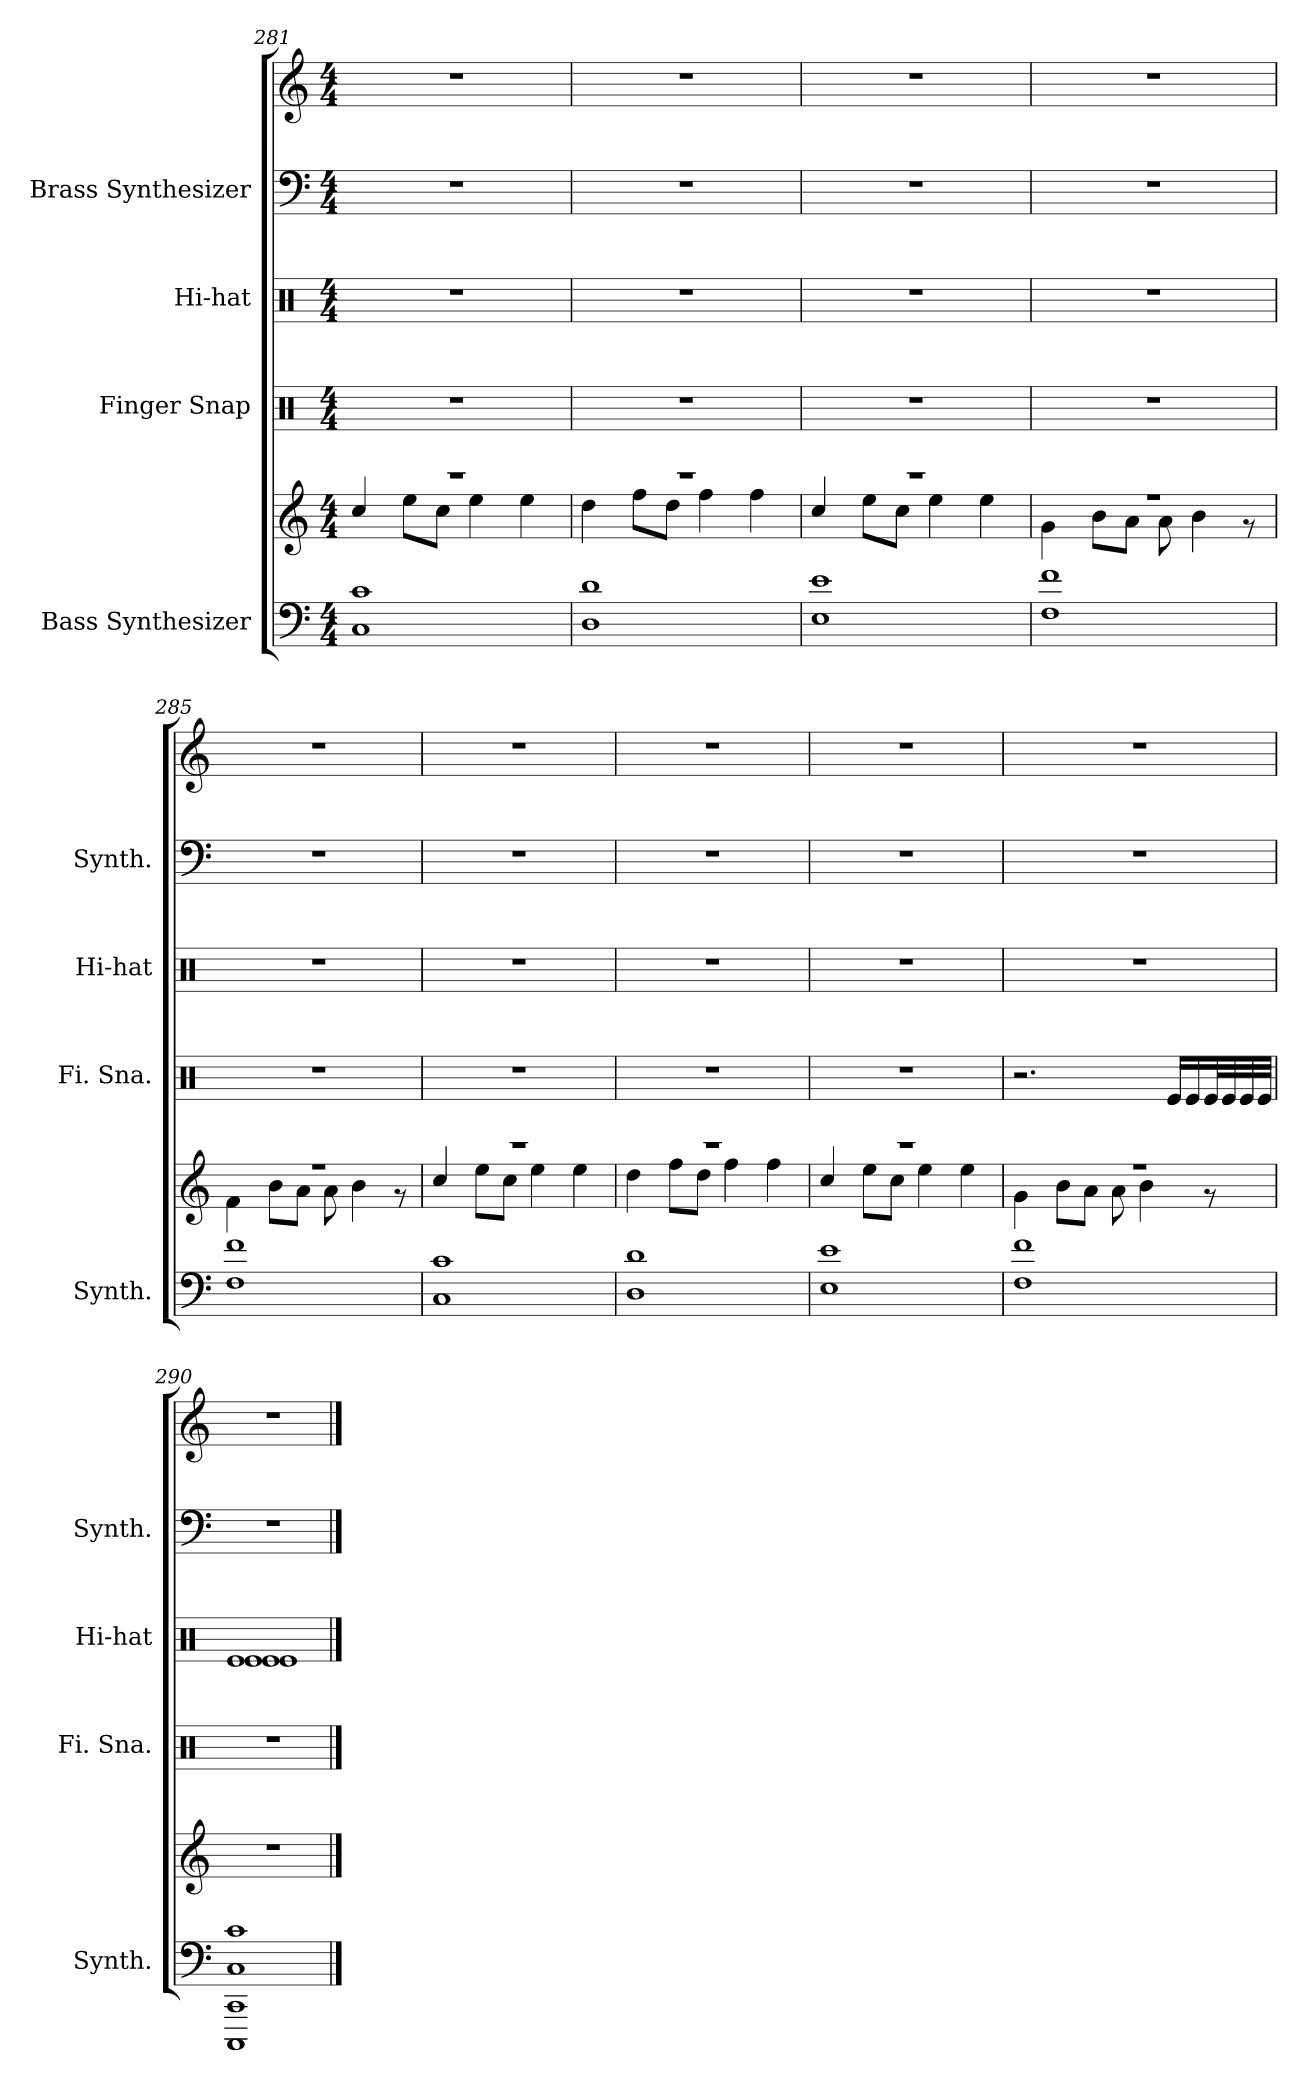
**kern	**kern	**kern	**kern	**kern	**kern
*part4	*part4	*part3	*part2	*part1	*part1
*staff6	*staff5	*staff4	*staff3	*staff2	*staff1
*I"Bass Synthesizer	*	*I"Finger Snap	*I"Hi-hat	*I"Brass Synthesizer	*
*I'Synth.	*	*I'Fi. Sna.	*I'Hi-hat	*I'Synth.	*
*clefF4	*clefG2	*clefX	*clefX	*clefF4	*clefG2
*k[]	*k[]	*k[]	*k[]	*k[]	*k[]
*M4/4	*M4/4	*M4/4	*M4/4	*M4/4	*M4/4
=281	=281	=281	=281	=281	=281
*	*^	*	*	*	*
1C 1c	1r	4cc/	1r	1r	1r	1r
.	.	8ee\L	.	.	.	.
.	.	8cc\J	.	.	.	.
.	.	4ee\	.	.	.	.
.	.	4ee\	.	.	.	.
=282	=282	=282	=282	=282	=282	=282
1D 1d	1r	4dd\	1r	1r	1r	1r
.	.	8ff\L	.	.	.	.
.	.	8dd\J	.	.	.	.
.	.	4ff\	.	.	.	.
.	.	4ff\	.	.	.	.
!!LO:LB:g=z
=283	=283	=283	=283	=283	=283	=283
1E 1e	1r	4cc/	1r	1r	1r	1r
.	.	8ee\L	.	.	.	.
.	.	8cc\J	.	.	.	.
.	.	4ee\	.	.	.	.
.	.	4ee\	.	.	.	.
=284	=284	=284	=284	=284	=284	=284
1F 1f	1r	4g\	1r	1r	1r	1r
.	.	8b\L	.	.	.	.
.	.	8a\J	.	.	.	.
.	.	8a\	.	.	.	.
.	.	4b\	.	.	.	.
.	.	8r	.	.	.	.
=285	=285	=285	=285	=285	=285	=285
1F 1f	1r	4f\	1r	1r	1r	1r
.	.	8b\L	.	.	.	.
.	.	8a\J	.	.	.	.
.	.	8a\	.	.	.	.
.	.	4b\	.	.	.	.
.	.	8r	.	.	.	.
=286	=286	=286	=286	=286	=286	=286
1C 1c	1r	4cc/	1r	1r	1r	1r
.	.	8ee\L	.	.	.	.
.	.	8cc\J	.	.	.	.
.	.	4ee\	.	.	.	.
.	.	4ee\	.	.	.	.
=287	=287	=287	=287	=287	=287	=287
1D 1d	1r	4dd\	1r	1r	1r	1r
.	.	8ff\L	.	.	.	.
.	.	8dd\J	.	.	.	.
.	.	4ff\	.	.	.	.
.	.	4ff\	.	.	.	.
=288	=288	=288	=288	=288	=288	=288
1E 1e	1r	4cc/	1r	1r	1r	1r
.	.	8ee\L	.	.	.	.
.	.	8cc\J	.	.	.	.
.	.	4ee\	.	.	.	.
.	.	4ee\	.	.	.	.
!!LO:PB:g=z
=289	=289	=289	=289	=289	=289	=289
1F 1f	1r	4g\	2.r	1r	1r	1r
.	.	8b\L	.	.	.	.
.	.	8a\J	.	.	.	.
.	.	8a\	.	.	.	.
.	.	4b\	.	.	.	.
.	.	.	16Re/LL	.	.	.
.	.	.	16Re/	.	.	.
.	.	8r	32Re/L	.	.	.
.	.	.	32Re/	.	.	.
.	.	.	32Re/	.	.	.
.	.	.	32Re/JJJ	.	.	.
*	*v	*v	*	*	*	*
=290	=290	=290	=290	=290	=290
*	*	*	*^	*	*
*	*	*	*	*^	*	*
*	*	*	*	*	*^	*	*
1CCC 1CC 1C 1c	1r	1r	1Re	1Re	1Re	1Re	1r	1r
*	*	*	*v	*v	*v	*v	*	*
==	==	==	==	==	==
*-	*-	*-	*-	*-	*-
